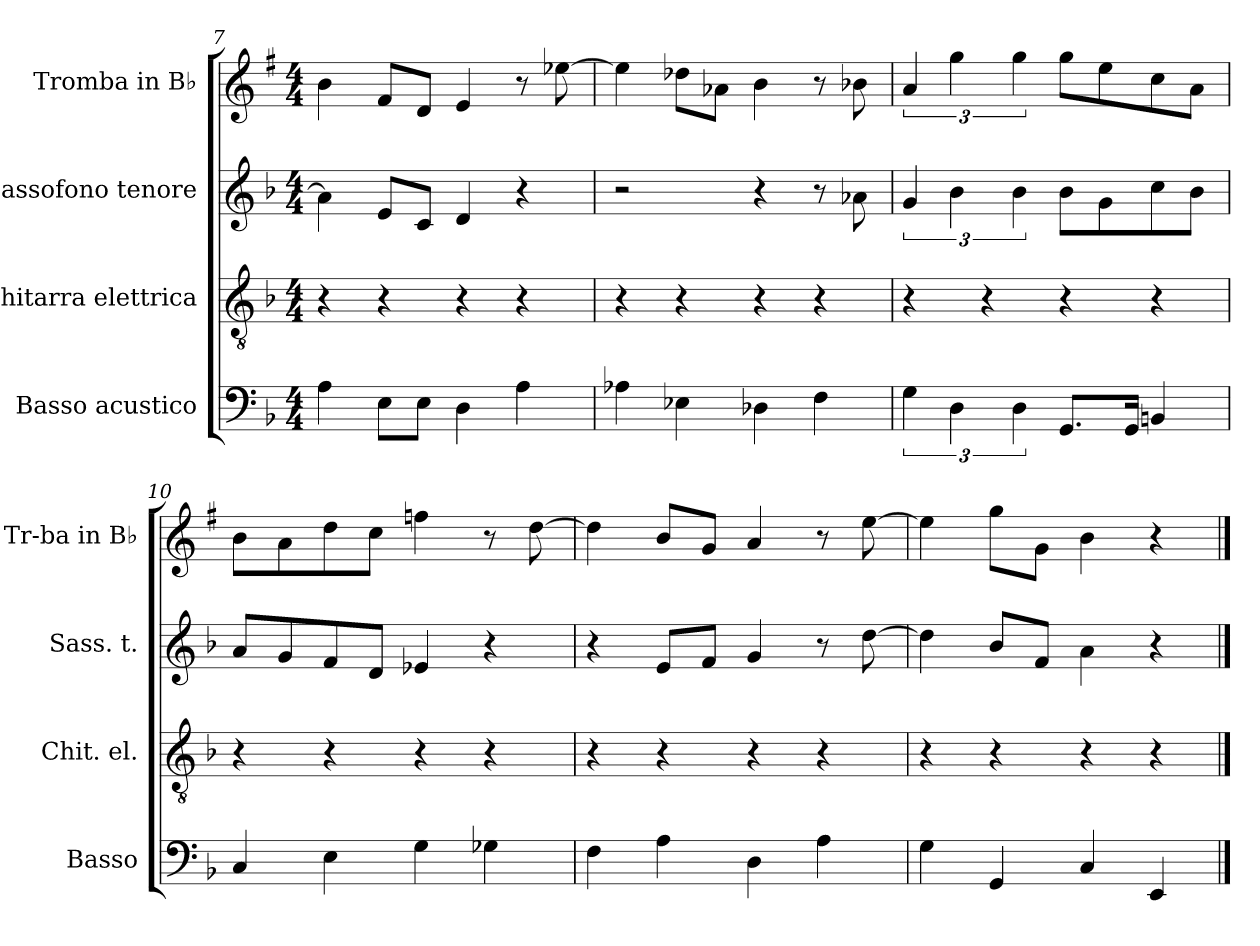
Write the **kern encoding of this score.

**kern	**kern	**kern	**kern
*part4	*part3	*part2	*part1
*staff4	*staff3	*staff2	*staff1
*I"Basso acustico	*I"Chitarra elettrica	*I"Sassofono tenore	*I"Tromba in B♭
*I'Basso	*I'Chit. el.	*I'Sass. t.	*I'Tr-ba in B♭
!!LO:LB:g=z
*clefF4	*clefGv2	*clefG2	*clefG2
*ITrd7c12	*	*ITrd8c14	*ITrd1c2
*k[b-]	*k[b-]	*k[b-]	*k[b-]
*M4/4	*M4/4	*M4/4	*M4/4
=7	=7	=7	=7
4AA\	4r	4A\]	4a\
8EE\L	4r	8E/L	8e/L
8EE\J	.	8C/J	8c/J
4DD\	4r	4D/	4d/
4AA\	4r	4r	8r
.	.	.	[8dd-X\
=8	=8	=8	=8
4AA-X\	4r	2r	4dd-\]
4EE-X\	4r	.	8cc-X\L
.	.	.	8g-X\J
4DD-X\	4r	4r	4a\
4FF\	4r	8r	8r
.	.	8A-X\	8a-X\
=9	=9	=9	=9
6GG\	4r	6G/	6g/
6DD\	.	6B-\	6ff\
.	4r	.	.
6DD\	.	6B-\	6ff\
8.GGG/L	4r	8B-\L	8ff\L
.	.	8G\	8dd\
16GGG/Jk	.	.	.
4BBBn/	4r	8c\	8b-\
.	.	8B-\J	8g\J
!!LO:PB:g=z
=10	=10	=10	=10
4CC/	4r	8A/L	8a\L
.	.	8G/	8g\
4EE\	4r	8F/	8cc\
.	.	8D/J	8b-\J
4GG\	4r	4E-X/	4ee-X\
4GG-X\	4r	4r	8r
.	.	.	[8cc\
=11	=11	=11	=11
4FF\	4r	4r	4cc\]
4AA\	4r	8E/L	8a/L
.	.	8F/J	8f/J
4DD\	4r	4G/	4g/
4AA\	4r	8r	8r
.	.	[8d\	[8dd\
=12	=12	=12	=12
4GG\	4r	4d\]	4dd\]
4GGG/	4r	8B-/L	8ff\L
.	.	8F/J	8f\J
4CC/	4r	4A\	4a\
4EEE/	4r	4r	4r
==	==	==	==
*-	*-	*-	*-
